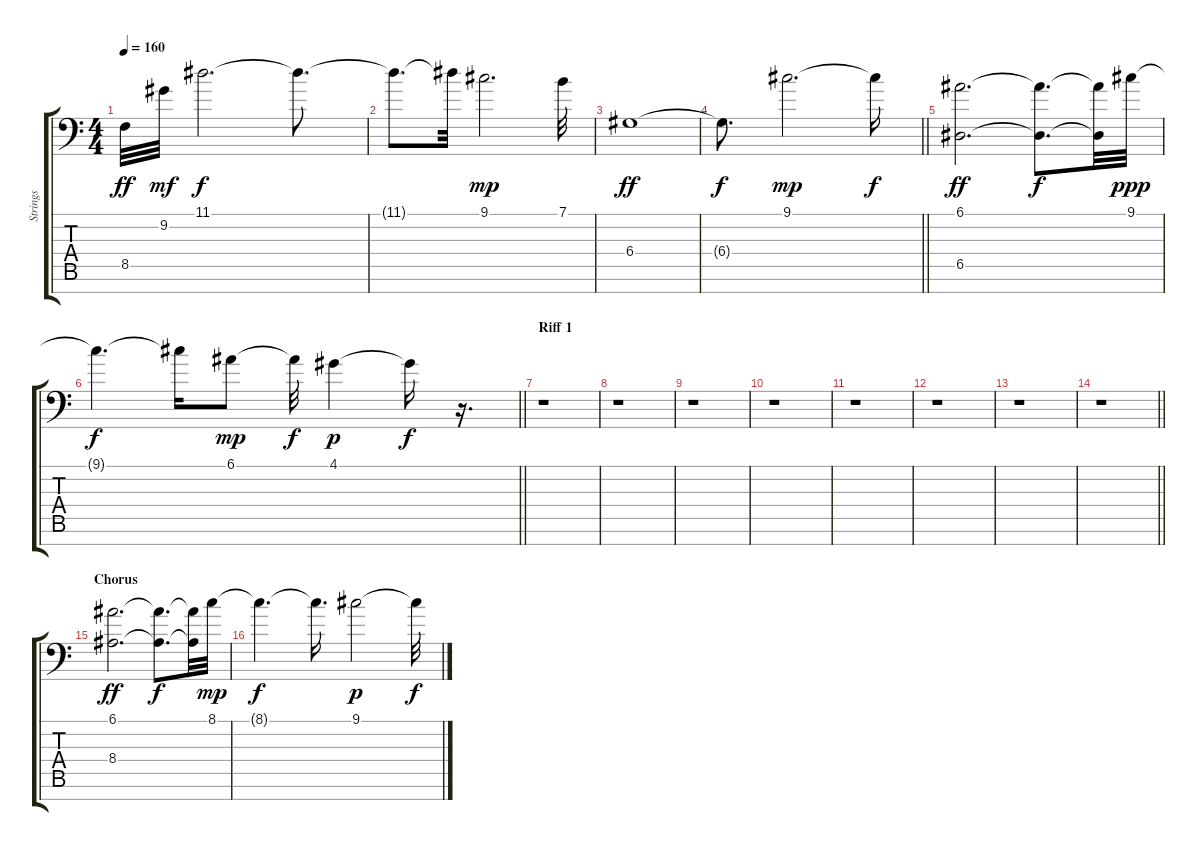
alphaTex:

\track ("Strings" "Strings") {instrument synthstrings2}
\staff {score tabs}
\tuning (E4 B3 G3 D3 A2 E2 C-1) {hide}
\ts (4 4)
\tempo 160
\clef f4
\ks c
8.5.32{dy ff} 9.2.32{dy mf} 11.1.2{d dy f} 11.1{t}.8{d} |
11.1{t}.8{d} 11.1{t}.32 9.1.2{d dy mp} 7.1.32 |
6.4.1{dy ff} |
\barLineRight lightlight
6.4{t}.8{d dy f} 9.1.2{d dy mp} 9.1{t}.16{dy f} |
(6.1 6.5).2{d dy ff} (6.1{t} 6.5{t}).8{d dy f} (6.1{t} 6.5{t}).32 9.1.32{dy ppp} |
\barLineRight lightlight
9.1{t}.4{d dy f} 9.1{t}.16 6.1.8{dy mp} 6.1{t}.32{dy f} 4.1.4{dy p} 4.1{t}.16{dy f} r.16{d} |
\section ("" "Riff 1")
r.1 |
r.1 |
r.1 |
r.1 |
r.1 |
r.1 |
r.1 |
\barLineRight lightlight
r.1 |
\section ("" "Chorus")
(6.1 8.4).2{d dy ff} (6.1{t} 8.4{t}).8{d dy f} (6.1{t} 8.4{t}).32 8.1.32{dy mp} |
8.1{t}.4{d dy f} 8.1{t}.16{d} 9.1.2{dy p} 9.1{t}.32{dy f}
